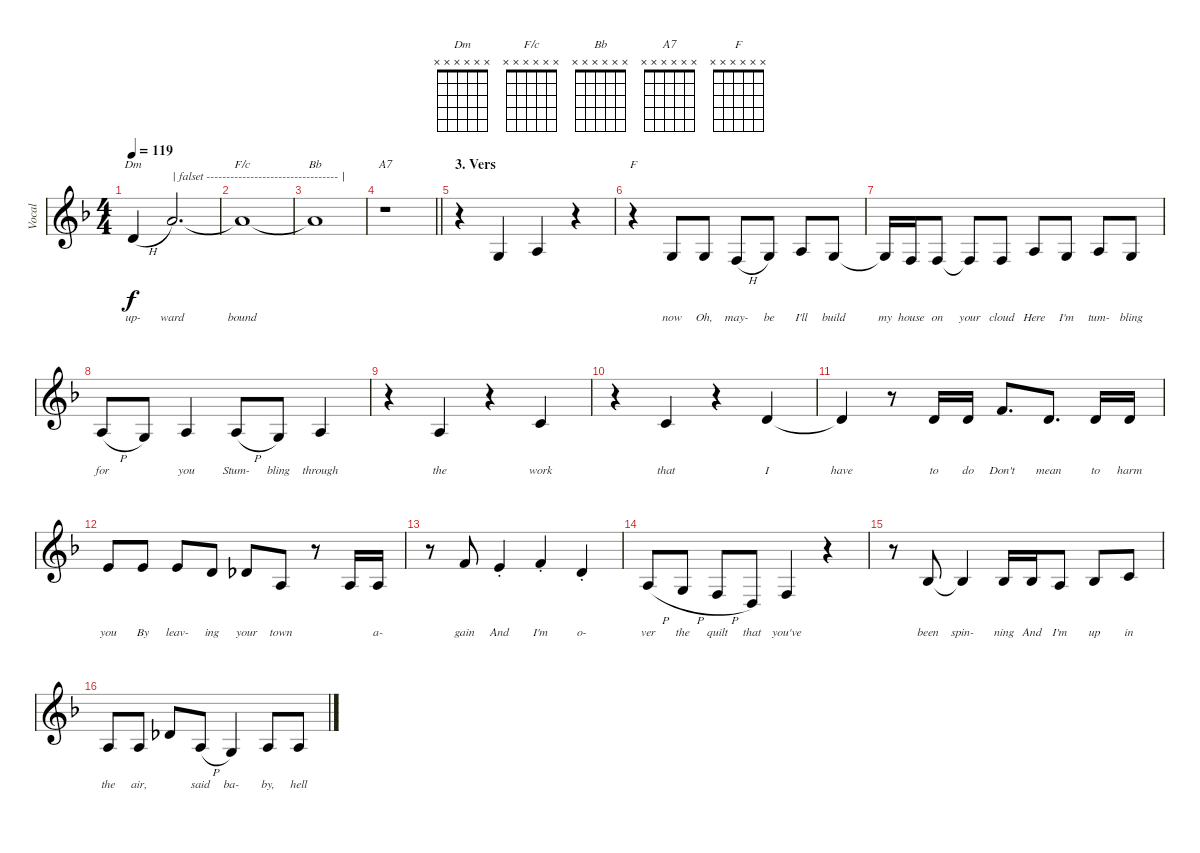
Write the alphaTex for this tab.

\track ("Vocal" "Vocal") {instrument synthbrass1}
\staff {score}
\tuning (Eb4 Bb3 Gb3 Db3 Ab2 D2) {hide}
\chord ("Dm" x x x x x x)
\chord ("F/c" x x x x x x)
\chord ("Bb" x x x x x x)
\chord ("A7" x x x x x x)
\chord ("F" x x x x x x)
\ts (4 4)
\tempo 119
\clef g2
\ks dminor
4.2{h}.4{ch "Dm" lyrics (0 "up-") lyrics (1 "") lyrics (2 "") lyrics (3 "") lyrics (4 "") dy f} 11.2.2{d txt "| falset --------------------------------- |" lyrics (0 "ward") lyrics (1 "") lyrics (2 "") lyrics (3 "") lyrics (4 "")} |
11.2{t}.1{ch "F/c" lyrics (0 "bound") lyrics (1 "") lyrics (2 "") lyrics (3 "") lyrics (4 "")} |
11.2{t}.1{ch "Bb" lyrics (0 "") lyrics (1 "") lyrics (2 "") lyrics (3 "") lyrics (4 "")} |
\barLineRight lightlight
r.1{ch "A7"} |
\section ("" "3. Vers")
r.4 1.3.4{lyrics (0 "") lyrics (1 "") lyrics (2 "") lyrics (3 "") lyrics (4 "")} 3.3.4{lyrics (0 "") lyrics (1 "") lyrics (2 "") lyrics (3 "") lyrics (4 "")} r.4 |
r.4{ch "F"} 6.4.8{lyrics (0 "now") lyrics (1 "") lyrics (2 "") lyrics (3 "") lyrics (4 "")} 6.4.8{lyrics (0 "Oh,") lyrics (1 "") lyrics (2 "") lyrics (3 "") lyrics (4 "")} 4.4{h}.8{lyrics (0 "may-") lyrics (1 "") lyrics (2 "") lyrics (3 "") lyrics (4 "")} 6.4.8{lyrics (0 "be") lyrics (1 "") lyrics (2 "") lyrics (3 "") lyrics (4 "")} 3.3.8{lyrics (0 "I'll") lyrics (1 "") lyrics (2 "") lyrics (3 "") lyrics (4 "")} 6.4.8{lyrics (0 "build") lyrics (1 "") lyrics (2 "") lyrics (3 "") lyrics (4 "")} |
6.4{t}.16{lyrics (0 "my") lyrics (1 "") lyrics (2 "") lyrics (3 "") lyrics (4 "")} 4.4.16{lyrics (0 "house") lyrics (1 "") lyrics (2 "") lyrics (3 "") lyrics (4 "")} 4.4.8{lyrics (0 "on") lyrics (1 "") lyrics (2 "") lyrics (3 "") lyrics (4 "")} 4.4{t}.8{lyrics (0 "your") lyrics (1 "") lyrics (2 "") lyrics (3 "") lyrics (4 "")} 4.4.8{lyrics (0 "cloud") lyrics (1 "") lyrics (2 "") lyrics (3 "") lyrics (4 "")} 3.3.8{lyrics (0 "Here") lyrics (1 "") lyrics (2 "") lyrics (3 "") lyrics (4 "")} 1.3.8{lyrics (0 "I'm") lyrics (1 "") lyrics (2 "") lyrics (3 "") lyrics (4 "")} 3.3.8{lyrics (0 "tum-") lyrics (1 "") lyrics (2 "") lyrics (3 "") lyrics (4 "")} 1.3.8{lyrics (0 "bling") lyrics (1 "") lyrics (2 "") lyrics (3 "") lyrics (4 "")} |
3.3{h}.8{lyrics (0 "for") lyrics (1 "") lyrics (2 "") lyrics (3 "") lyrics (4 "")} 1.3.8{lyrics (0 "") lyrics (1 "") lyrics (2 "") lyrics (3 "") lyrics (4 "")} 3.3.4{lyrics (0 "you") lyrics (1 "") lyrics (2 "") lyrics (3 "") lyrics (4 "")} 3.3{h}.8{lyrics (0 "Stum-") lyrics (1 "") lyrics (2 "") lyrics (3 "") lyrics (4 "")} 1.3.8{lyrics (0 "bling") lyrics (1 "") lyrics (2 "") lyrics (3 "") lyrics (4 "")} 3.3.4{lyrics (0 "through") lyrics (1 "") lyrics (2 "") lyrics (3 "") lyrics (4 "")} |
r.4 3.3.4{lyrics (0 "the") lyrics (1 "") lyrics (2 "") lyrics (3 "") lyrics (4 "")} r.4 2.2.4{lyrics (0 "work") lyrics (1 "") lyrics (2 "") lyrics (3 "") lyrics (4 "")} |
r.4 2.2.4{lyrics (0 "that") lyrics (1 "") lyrics (2 "") lyrics (3 "") lyrics (4 "")} r.4 4.2.4{lyrics (0 "I") lyrics (1 "") lyrics (2 "") lyrics (3 "") lyrics (4 "")} |
4.2{t}.4{lyrics (0 "have") lyrics (1 "") lyrics (2 "") lyrics (3 "") lyrics (4 "")} r.8 4.2.16{lyrics (0 "to") lyrics (1 "") lyrics (2 "") lyrics (3 "") lyrics (4 "")} 4.2.16{lyrics (0 "do") lyrics (1 "") lyrics (2 "") lyrics (3 "") lyrics (4 "")} 7.2.8{d lyrics (0 "Don't") lyrics (1 "") lyrics (2 "") lyrics (3 "") lyrics (4 "")} 4.2.8{d lyrics (0 "mean") lyrics (1 "") lyrics (2 "") lyrics (3 "") lyrics (4 "")} 4.2.16{lyrics (0 "to") lyrics (1 "") lyrics (2 "") lyrics (3 "") lyrics (4 "")} 4.2.16{lyrics (0 "harm") lyrics (1 "") lyrics (2 "") lyrics (3 "") lyrics (4 "")} |
6.2.8{lyrics (0 "you") lyrics (1 "") lyrics (2 "") lyrics (3 "") lyrics (4 "")} 6.2.8{lyrics (0 "By") lyrics (1 "") lyrics (2 "") lyrics (3 "") lyrics (4 "")} 6.2.8{lyrics (0 "leav-") lyrics (1 "") lyrics (2 "") lyrics (3 "") lyrics (4 "")} 4.2.8{lyrics (0 "ing") lyrics (1 "") lyrics (2 "") lyrics (3 "") lyrics (4 "")} 3.2.8{lyrics (0 "your") lyrics (1 "") lyrics (2 "") lyrics (3 "") lyrics (4 "")} 3.3.8{lyrics (0 "town") lyrics (1 "") lyrics (2 "") lyrics (3 "") lyrics (4 "")} r.8 3.3.16{lyrics (0 "") lyrics (1 "") lyrics (2 "") lyrics (3 "") lyrics (4 "")} 3.3.16{lyrics (0 "a-") lyrics (1 "") lyrics (2 "") lyrics (3 "") lyrics (4 "")} |
r.8 7.2.8{lyrics (0 "gain") lyrics (1 "") lyrics (2 "") lyrics (3 "") lyrics (4 "")} 6.2{st}.4{lyrics (0 "And") lyrics (1 "") lyrics (2 "") lyrics (3 "") lyrics (4 "")} 7.2{st}.4{lyrics (0 "I'm") lyrics (1 "") lyrics (2 "") lyrics (3 "") lyrics (4 "")} 4.2{st}.4{lyrics (0 "o-") lyrics (1 "") lyrics (2 "") lyrics (3 "") lyrics (4 "")} |
8.4{h}.8{lyrics (0 "ver") lyrics (1 "") lyrics (2 "") lyrics (3 "") lyrics (4 "")} 6.4{h}.8{lyrics (0 "the") lyrics (1 "") lyrics (2 "") lyrics (3 "") lyrics (4 "")} 4.4{h}.8{lyrics (0 "quilt") lyrics (1 "") lyrics (2 "") lyrics (3 "") lyrics (4 "")} 1.4.8{lyrics (0 "that") lyrics (1 "") lyrics (2 "") lyrics (3 "") lyrics (4 "")} 4.4.4{lyrics (0 "you've") lyrics (1 "") lyrics (2 "") lyrics (3 "") lyrics (4 "")} r.4 |
r.8 4.3.8{lyrics (0 "been") lyrics (1 "") lyrics (2 "") lyrics (3 "") lyrics (4 "")} 4.3{t}.4{lyrics (0 "spin-") lyrics (1 "") lyrics (2 "") lyrics (3 "") lyrics (4 "")} 4.3.16{lyrics (0 "ning") lyrics (1 "") lyrics (2 "") lyrics (3 "") lyrics (4 "")} 4.3.16{lyrics (0 "And") lyrics (1 "") lyrics (2 "") lyrics (3 "") lyrics (4 "")} 3.3.8{lyrics (0 "I'm") lyrics (1 "") lyrics (2 "") lyrics (3 "") lyrics (4 "")} 4.3.8{lyrics (0 "up") lyrics (1 "") lyrics (2 "") lyrics (3 "") lyrics (4 "")} 6.3.8{lyrics (0 "in") lyrics (1 "") lyrics (2 "") lyrics (3 "") lyrics (4 "")} |
3.3.8{lyrics (0 "the") lyrics (1 "") lyrics (2 "") lyrics (3 "") lyrics (4 "")} 3.3.8{lyrics (0 "air,") lyrics (1 "") lyrics (2 "") lyrics (3 "") lyrics (4 "")} 3.2.8{lyrics (0 "") lyrics (1 "") lyrics (2 "") lyrics (3 "") lyrics (4 "")} 3.3{h}.8{lyrics (0 "said") lyrics (1 "") lyrics (2 "") lyrics (3 "") lyrics (4 "")} 1.3.4{lyrics (0 "ba-") lyrics (1 "") lyrics (2 "") lyrics (3 "") lyrics (4 "")} 3.3.8{lyrics (0 "by,") lyrics (1 "") lyrics (2 "") lyrics (3 "") lyrics (4 "")} 3.3.8{lyrics (0 "hell") lyrics (1 "") lyrics (2 "") lyrics (3 "") lyrics (4 "")}
